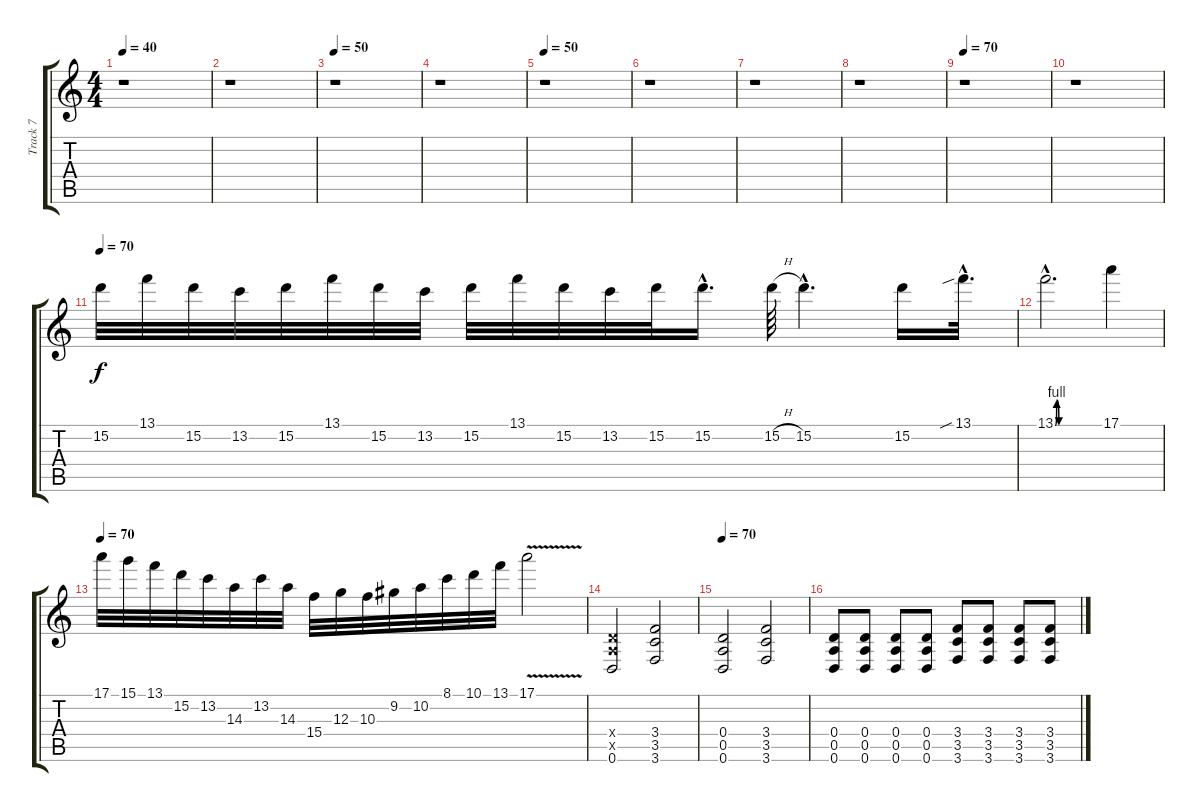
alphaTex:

\track ("Track 7" "Track 7") {instrument electricguitarjazz}
\staff {score tabs}
\tuning (E4 B3 G3 D3 A2 D2) {hide}
\ts (4 4)
\tempo 40
\clef g2
\ks c
r.1{dy f} |
r.1 |
\tempo 50
r.1 |
r.1 |
\tempo 50
r.1 |
r.1 |
r.1 |
r.1 |
\tempo 70
r.1 |
r.1 |
\tempo 70
15.2.32{instrument overdrivenguitar} 13.1.32 15.2.32 13.2.32 15.2.32 13.1.32 15.2.32 13.2.32 15.2.32 13.1.32 15.2.32 13.2.32 15.2.32 15.2{hac}.16{d} 15.2{h}.64 15.2{hac}.4{d} 15.2.16 13.1{sib hac}.32{d} |
13.1{be (custom 0 0 2 4 5 0 7 0 9 0 15 0 30 0 45 0 60 0) hac}.2{d} 17.1.4 |
\tempo 70
17.1.32 15.1.32 13.1.32 15.2.32 13.2.32 14.3.32 13.2.32 14.3.32 15.4.32 12.3.32 10.3.32 9.2.32 10.2.32 8.1.32 10.1.32 13.1.32 17.1{v}.2 |
(0.4{x} 0.5{x} 0.6).2{instrument electricguitarjazz} (3.4 3.5 3.6).2 |
\tempo 70
(0.4 0.5 0.6).2 (3.4 3.5 3.6).2 |
(0.4 0.5 0.6).8 (0.4 0.5 0.6).8 (0.4 0.5 0.6).8 (0.4 0.5 0.6).8 (3.4 3.5 3.6).8 (3.4 3.5 3.6).8 (3.4 3.5 3.6).8 (3.4 3.5 3.6).8
